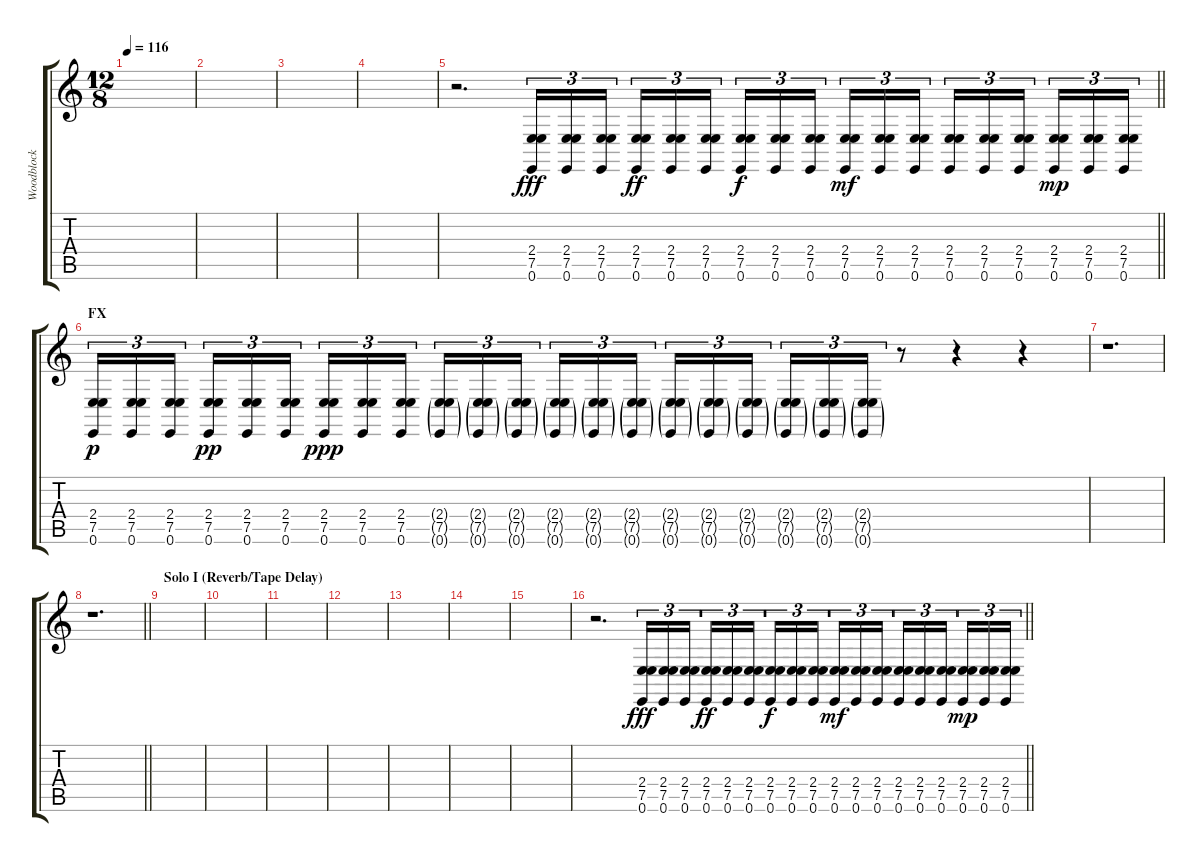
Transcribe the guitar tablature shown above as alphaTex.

\track ("Woodblock" "Woodblock") {instrument woodblock}
\staff {score tabs}
\tuning (E4 B3 G3 D3 A2 E2) {hide}
\ts (12 8)
\tempo 116
\clef g2
\ks c
|
|
|
|
\barLineRight lightlight
r.2{d} (2.4 7.5 0.6).16{tu (3 2) dy fff} (2.4 7.5 0.6).16{tu (3 2)} (2.4 7.5 0.6).16{tu (3 2) beam splitsecondary} (2.4 7.5 0.6).16{tu (3 2) dy ff} (2.4 7.5 0.6).16{tu (3 2)} (2.4 7.5 0.6).16{tu (3 2) beam splitsecondary} (2.4 7.5 0.6).16{tu (3 2) dy f} (2.4 7.5 0.6).16{tu (3 2)} (2.4 7.5 0.6).16{tu (3 2)} (2.4 7.5 0.6).16{tu (3 2) dy mf} (2.4 7.5 0.6).16{tu (3 2)} (2.4 7.5 0.6).16{tu (3 2) beam splitsecondary} (2.4 7.5 0.6).16{tu (3 2)} (2.4 7.5 0.6).16{tu (3 2)} (2.4 7.5 0.6).16{tu (3 2) beam splitsecondary} (2.4 7.5 0.6).16{tu (3 2) dy mp} (2.4 7.5 0.6).16{tu (3 2)} (2.4 7.5 0.6).16{tu (3 2)} |
\section ("" "FX")
(2.4 7.5 0.6).16{tu (3 2) dy p} (2.4 7.5 0.6).16{tu (3 2)} (2.4 7.5 0.6).16{tu (3 2) beam splitsecondary} (2.4 7.5 0.6).16{tu (3 2) dy pp} (2.4 7.5 0.6).16{tu (3 2)} (2.4 7.5 0.6).16{tu (3 2) beam splitsecondary} (2.4 7.5 0.6).16{tu (3 2) dy ppp} (2.4 7.5 0.6).16{tu (3 2)} (2.4 7.5 0.6).16{tu (3 2)} (2.4{g} 7.5{g} 0.6{g}).16{tu (3 2) volume 0} (2.4{g} 7.5{g} 0.6{g}).16{tu (3 2)} (2.4{g} 7.5{g} 0.6{g}).16{tu (3 2) beam splitsecondary} (2.4{g} 7.5{g} 0.6{g}).16{tu (3 2)} (2.4{g} 7.5{g} 0.6{g}).16{tu (3 2)} (2.4{g} 7.5{g} 0.6{g}).16{tu (3 2) beam splitsecondary} (2.4{g} 7.5{g} 0.6{g}).16{tu (3 2)} (2.4{g} 7.5{g} 0.6{g}).16{tu (3 2)} (2.4{g} 7.5{g} 0.6{g}).16{tu (3 2)} (2.4{g} 7.5{g} 0.6{g}).16{tu (3 2)} (2.4{g} 7.5{g} 0.6{g}).16{tu (3 2)} (2.4{g} 7.5{g} 0.6{g}).16{tu (3 2)} r.8 r.4 r.4 |
r.1{d} |
\barLineRight lightlight
r.1{d} |
\section ("" "Solo I (Reverb/Tape Delay)")
|
|
|
|
|
|
|
\barLineRight lightlight
r.2{d} (2.4 7.5 0.6).16{tu (3 2) dy fff} (2.4 7.5 0.6).16{tu (3 2)} (2.4 7.5 0.6).16{tu (3 2) beam splitsecondary} (2.4 7.5 0.6).16{tu (3 2) dy ff} (2.4 7.5 0.6).16{tu (3 2)} (2.4 7.5 0.6).16{tu (3 2) beam splitsecondary} (2.4 7.5 0.6).16{tu (3 2) dy f} (2.4 7.5 0.6).16{tu (3 2)} (2.4 7.5 0.6).16{tu (3 2)} (2.4 7.5 0.6).16{tu (3 2) dy mf} (2.4 7.5 0.6).16{tu (3 2)} (2.4 7.5 0.6).16{tu (3 2) beam splitsecondary} (2.4 7.5 0.6).16{tu (3 2)} (2.4 7.5 0.6).16{tu (3 2)} (2.4 7.5 0.6).16{tu (3 2) beam splitsecondary} (2.4 7.5 0.6).16{tu (3 2) dy mp} (2.4 7.5 0.6).16{tu (3 2)} (2.4 7.5 0.6).16{tu (3 2)}
